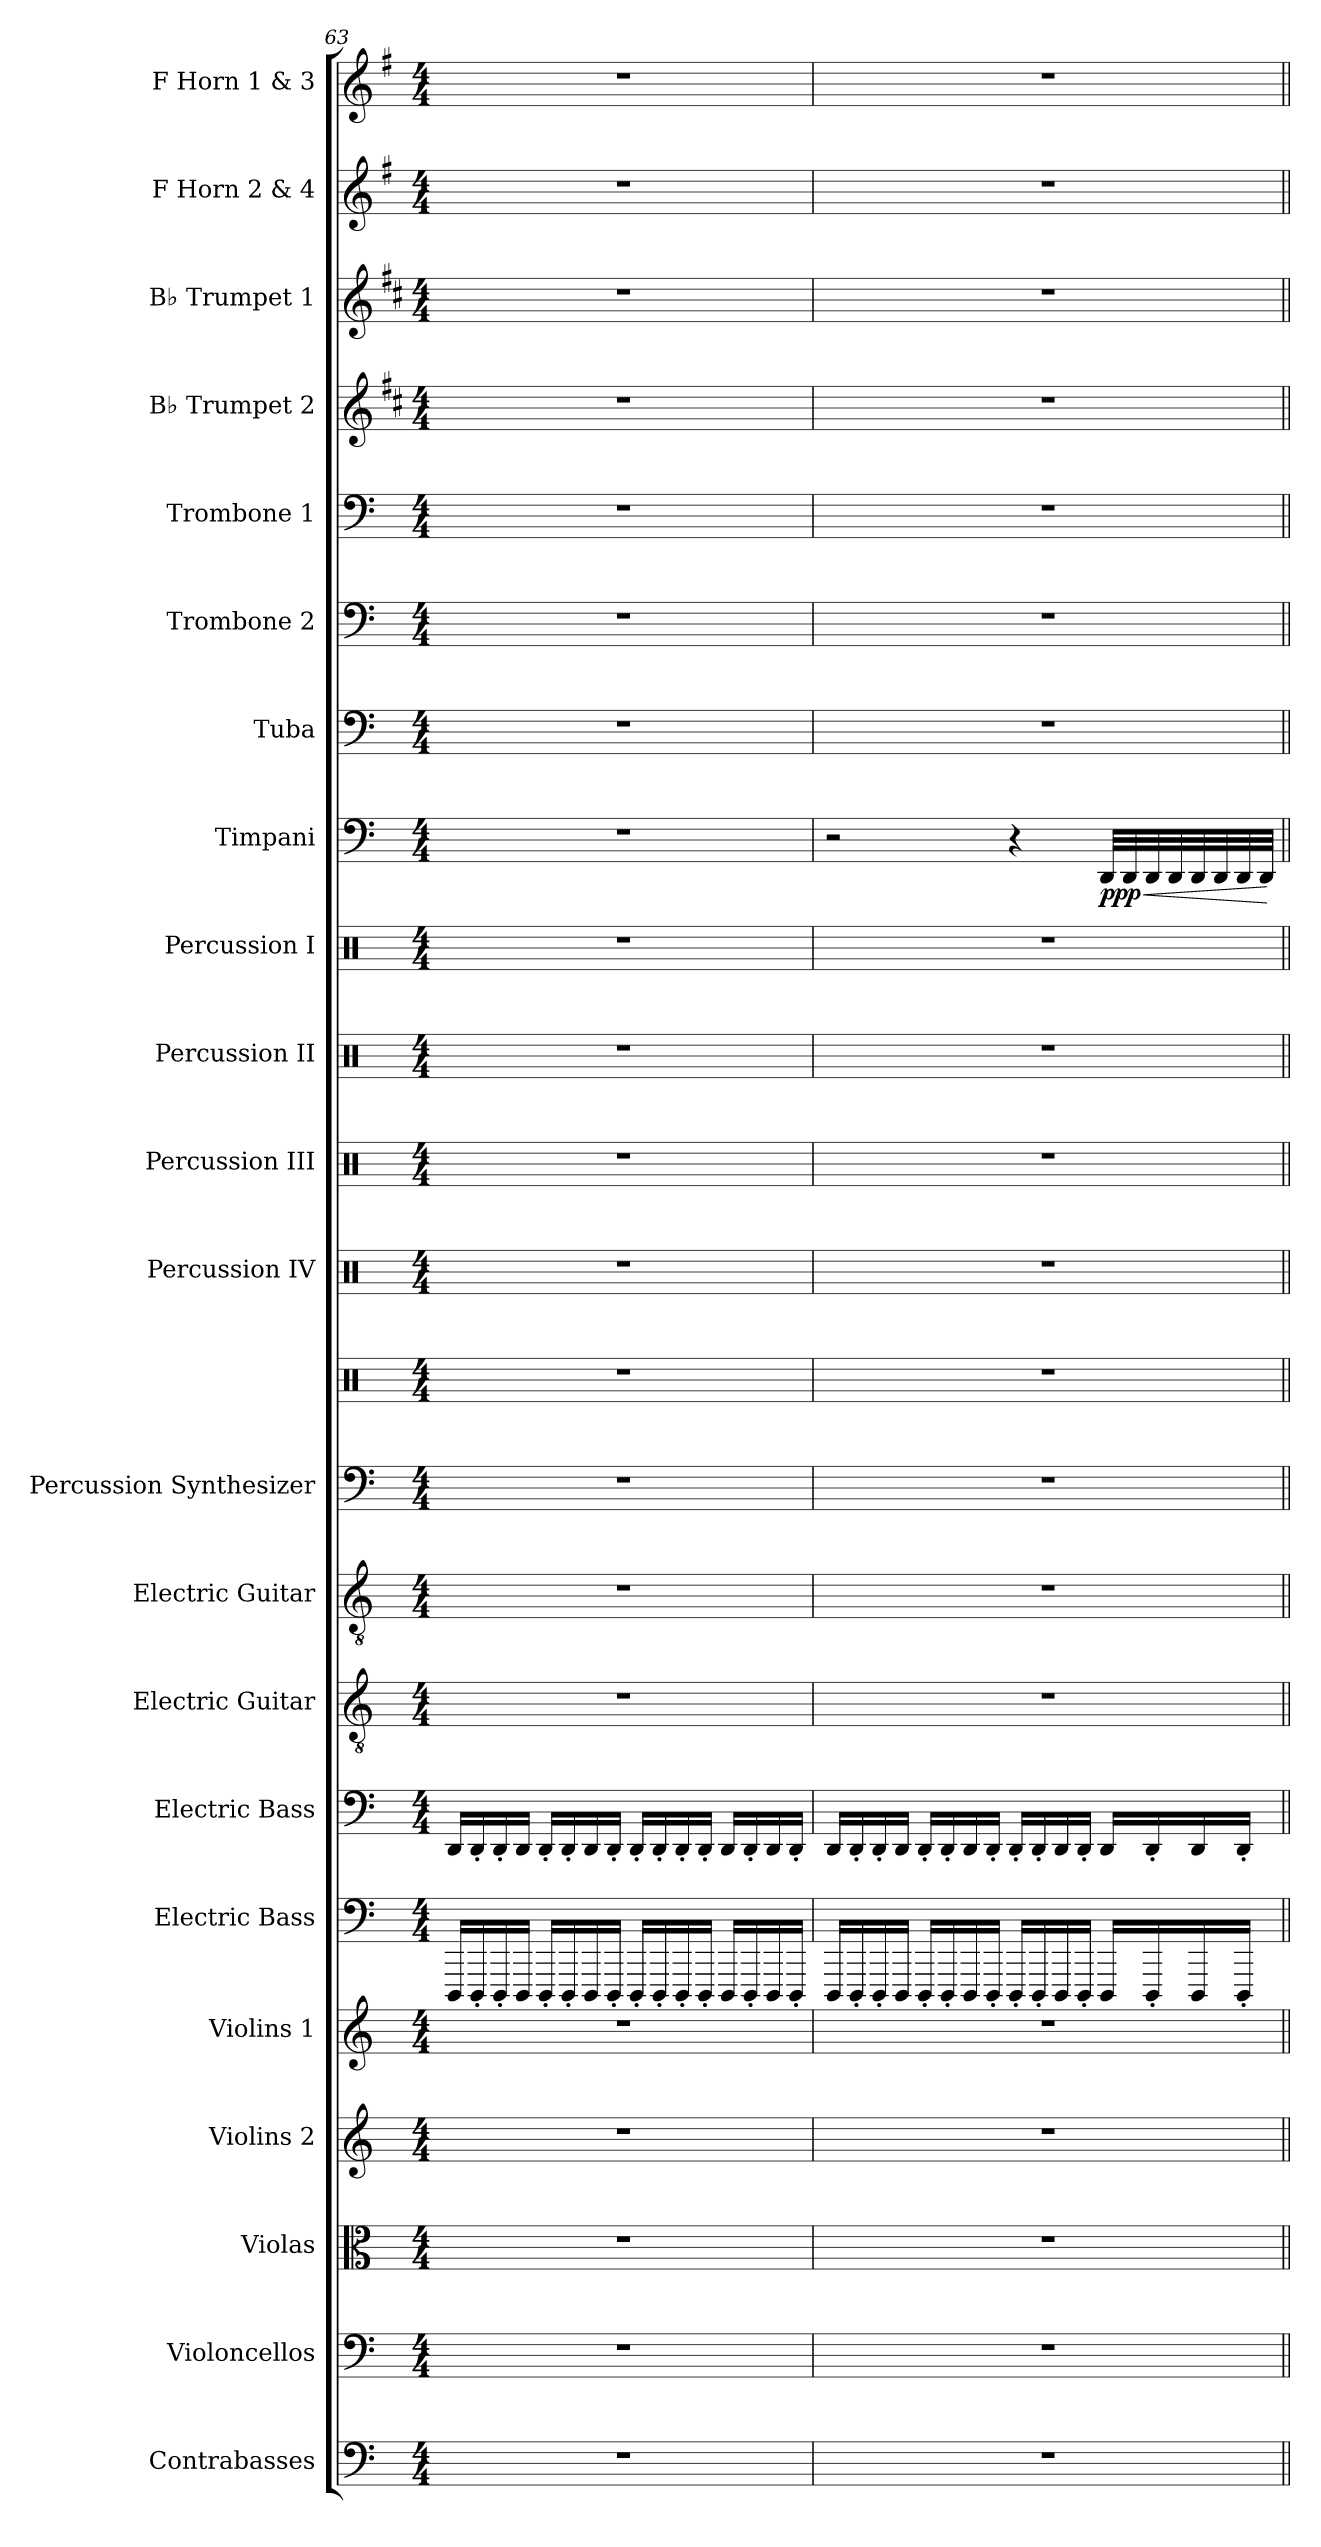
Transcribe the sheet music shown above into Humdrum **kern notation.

**kern	**kern	**kern	**kern	**kern	**kern	**kern	**kern	**kern	**kern	**kern	**kern	**kern	**kern	**kern	**kern	**dynam	**kern	**kern	**kern	**kern	**kern	**kern	**kern
*part22	*part21	*part20	*part19	*part18	*part17	*part16	*part15	*part14	*part13	*part13	*part12	*part11	*part10	*part9	*part8	*part8	*part7	*part6	*part5	*part4	*part3	*part2	*part1
*staff23	*staff22	*staff21	*staff20	*staff19	*staff18	*staff17	*staff16	*staff15	*staff14	*staff13	*staff12	*staff11	*staff10	*staff9	*staff8	*staff8	*staff7	*staff6	*staff5	*staff4	*staff3	*staff2	*staff1
*I"Contrabasses	*I"Violoncellos	*I"Violas	*I"Violins 2	*I"Violins 1	*I"Electric Bass	*I"Electric Bass	*I"Electric Guitar	*I"Electric Guitar	*I"Percussion Synthesizer	*	*I"Percussion IV	*I"Percussion III	*I"Percussion II	*I"Percussion I	*I"Timpani	*	*I"Tuba	*I"Trombone 2	*I"Trombone 1	*I"B♭ Trumpet 2	*I"B♭ Trumpet 1	*I"F Horn 2 &amp; 4	*I"F Horn 1 &amp; 3
*I'Cbs.	*I'Vcs.	*I'Vlas.	*I'Vlns. 2	*I'Vlns. 1	*I'El. B.	*I'El. B.	*I'El. Guit.	*I'El. Guit.	*I'Perc. Syn.	*	*I'Perc. IV	*I'Perc. III	*I'Perc. II	*I'Perc. I	*I'Timp.	*	*I'Tba.	*I'Tbn. 2	*I'Tbn. 1	*I'B♭ Tpt. 2	*I'B♭ Tpt. 1	*I'F Hn. 2 4	*I'F Hn. 1 3
!!LO:PB:g=z
*clefF4	*clefF4	*clefC3	*clefG2	*clefG2	*clefF4	*clefF4	*clefGv2	*clefGv2	*clefF4	*clefX	*clefX	*clefX	*clefX	*clefX	*clefF4	*	*clefF4	*clefF4	*clefF4	*clefG2	*clefG2	*clefG2	*clefG2
*ITrd7c12	*	*	*	*	*ITrd7c12	*ITrd7c12	*	*	*	*	*	*	*	*	*	*	*	*	*	*ITrd1c2	*ITrd1c2	*ITrd4c7	*ITrd4c7
*k[]	*k[]	*k[]	*k[]	*k[]	*k[]	*k[]	*k[]	*k[]	*k[]	*k[]	*k[]	*k[]	*k[]	*k[]	*k[]	*	*k[]	*k[]	*k[]	*k[]	*k[]	*k[]	*k[]
*M4/4	*M4/4	*M4/4	*M4/4	*M4/4	*M4/4	*M4/4	*M4/4	*M4/4	*M4/4	*M4/4	*M4/4	*M4/4	*M4/4	*M4/4	*M4/4	*	*M4/4	*M4/4	*M4/4	*M4/4	*M4/4	*M4/4	*M4/4
=63	=63	=63	=63	=63	=63	=63	=63	=63	=63	=63	=63	=63	=63	=63	=63	=63	=63	=63	=63	=63	=63	=63	=63
1r	1r	1r	1r	1r	16DDDD/LL	16DDD/LL	1r	1r	1r	1r	1r	1r	1r	1r	1r	.	1r	1r	1r	1r	1r	1r	1r
.	.	.	.	.	16DDDD'/	16DDD'/	.	.	.	.	.	.	.	.	.	.	.	.	.	.	.	.	.
.	.	.	.	.	16DDDD'/	16DDD'/	.	.	.	.	.	.	.	.	.	.	.	.	.	.	.	.	.
.	.	.	.	.	16DDDD/JJ	16DDD/JJ	.	.	.	.	.	.	.	.	.	.	.	.	.	.	.	.	.
.	.	.	.	.	16DDDD'/LL	16DDD'/LL	.	.	.	.	.	.	.	.	.	.	.	.	.	.	.	.	.
.	.	.	.	.	16DDDD'/	16DDD'/	.	.	.	.	.	.	.	.	.	.	.	.	.	.	.	.	.
.	.	.	.	.	16DDDD/	16DDD/	.	.	.	.	.	.	.	.	.	.	.	.	.	.	.	.	.
.	.	.	.	.	16DDDD'/JJ	16DDD'/JJ	.	.	.	.	.	.	.	.	.	.	.	.	.	.	.	.	.
.	.	.	.	.	16DDDD'/LL	16DDD'/LL	.	.	.	.	.	.	.	.	.	.	.	.	.	.	.	.	.
.	.	.	.	.	16DDDD'/	16DDD'/	.	.	.	.	.	.	.	.	.	.	.	.	.	.	.	.	.
.	.	.	.	.	16DDDD'/	16DDD'/	.	.	.	.	.	.	.	.	.	.	.	.	.	.	.	.	.
.	.	.	.	.	16DDDD'/JJ	16DDD'/JJ	.	.	.	.	.	.	.	.	.	.	.	.	.	.	.	.	.
.	.	.	.	.	16DDDD/LL	16DDD/LL	.	.	.	.	.	.	.	.	.	.	.	.	.	.	.	.	.
.	.	.	.	.	16DDDD'/	16DDD'/	.	.	.	.	.	.	.	.	.	.	.	.	.	.	.	.	.
.	.	.	.	.	16DDDD/	16DDD/	.	.	.	.	.	.	.	.	.	.	.	.	.	.	.	.	.
.	.	.	.	.	16DDDD'/JJ	16DDD'/JJ	.	.	.	.	.	.	.	.	.	.	.	.	.	.	.	.	.
=64	=64	=64	=64	=64	=64	=64	=64	=64	=64	=64	=64	=64	=64	=64	=64	=64	=64	=64	=64	=64	=64	=64	=64
1r	1r	1r	1r	1r	16DDDD/LL	16DDD/LL	1r	1r	1r	1r	1r	1r	1r	1r	2r	.	1r	1r	1r	1r	1r	1r	1r
.	.	.	.	.	16DDDD'/	16DDD'/	.	.	.	.	.	.	.	.	.	.	.	.	.	.	.	.	.
.	.	.	.	.	16DDDD'/	16DDD'/	.	.	.	.	.	.	.	.	.	.	.	.	.	.	.	.	.
.	.	.	.	.	16DDDD/JJ	16DDD/JJ	.	.	.	.	.	.	.	.	.	.	.	.	.	.	.	.	.
.	.	.	.	.	16DDDD'/LL	16DDD'/LL	.	.	.	.	.	.	.	.	.	.	.	.	.	.	.	.	.
.	.	.	.	.	16DDDD'/	16DDD'/	.	.	.	.	.	.	.	.	.	.	.	.	.	.	.	.	.
.	.	.	.	.	16DDDD/	16DDD/	.	.	.	.	.	.	.	.	.	.	.	.	.	.	.	.	.
.	.	.	.	.	16DDDD'/JJ	16DDD'/JJ	.	.	.	.	.	.	.	.	.	.	.	.	.	.	.	.	.
.	.	.	.	.	16DDDD'/LL	16DDD'/LL	.	.	.	.	.	.	.	.	4r	.	.	.	.	.	.	.	.
.	.	.	.	.	16DDDD'/	16DDD'/	.	.	.	.	.	.	.	.	.	.	.	.	.	.	.	.	.
.	.	.	.	.	16DDDD/	16DDD/	.	.	.	.	.	.	.	.	.	.	.	.	.	.	.	.	.
.	.	.	.	.	16DDDD'/JJ	16DDD'/JJ	.	.	.	.	.	.	.	.	.	.	.	.	.	.	.	.	.
!	!	!	!	!	!	!	!	!	!	!	!	!	!	!	!	!LO:HP:b	!	!	!	!	!	!	!
!	!	!	!	!	!	!	!	!	!	!	!	!	!	!	!	!LO:DY:n=1:b	!	!	!	!	!	!	!
.	.	.	.	.	16DDDD/LL	16DDD/LL	.	.	.	.	.	.	.	.	32DD/LLL	< ppp	.	.	.	.	.	.	.
.	.	.	.	.	.	.	.	.	.	.	.	.	.	.	32DD/	.	.	.	.	.	.	.	.
.	.	.	.	.	16DDDD'/	16DDD'/	.	.	.	.	.	.	.	.	32DD/	.	.	.	.	.	.	.	.
.	.	.	.	.	.	.	.	.	.	.	.	.	.	.	32DD/	.	.	.	.	.	.	.	.
.	.	.	.	.	16DDDD/	16DDD/	.	.	.	.	.	.	.	.	32DD/	.	.	.	.	.	.	.	.
.	.	.	.	.	.	.	.	.	.	.	.	.	.	.	32DD/	.	.	.	.	.	.	.	.
.	.	.	.	.	16DDDD'/JJ	16DDD'/JJ	.	.	.	.	.	.	.	.	32DD/	.	.	.	.	.	.	.	.
.	.	.	.	.	.	.	.	.	.	.	.	.	.	.	32DD/JJJ	.	.	.	.	.	.	.	.
.	.	.	.	.	.	.	.	.	.	.	.	.	.	.	.	[	.	.	.	.	.	.	.
=||	=||	=||	=||	=||	=||	=||	=||	=||	=||	=||	=||	=||	=||	=||	=||	=||	=||	=||	=||	=||	=||	=||	=||
*-	*-	*-	*-	*-	*-	*-	*-	*-	*-	*-	*-	*-	*-	*-	*-	*-	*-	*-	*-	*-	*-	*-	*-
